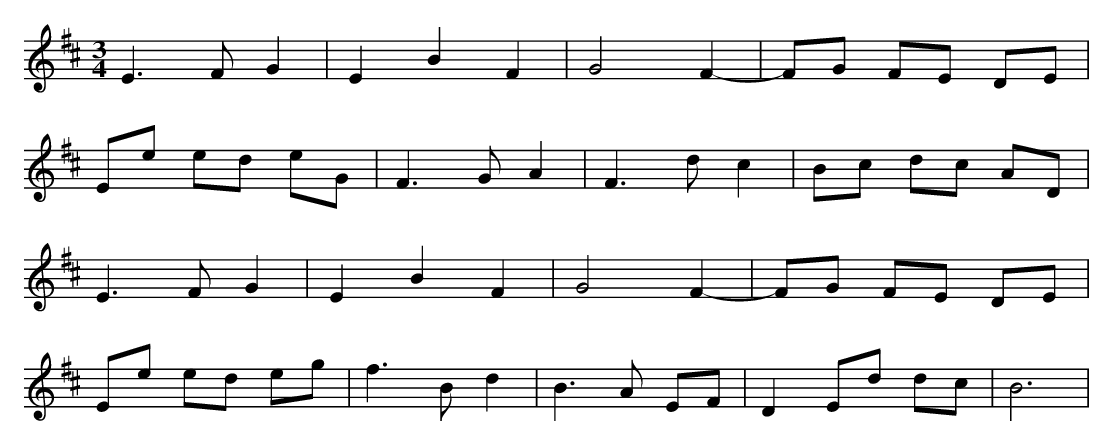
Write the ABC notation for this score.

X:1
M:3/4
K:Bmin
E3 F G2|E2 B2 F2|G4 F2-|FG FE DE|
Ee ed eG|F3 G A2|F3 d c2|Bc dc AD|
E3 F G2|E2 B2 F2|G4 F2-|FG FE DE|
Ee ed eg|f3 B d2|B3 A EF|D2 Ed dc|B6|
